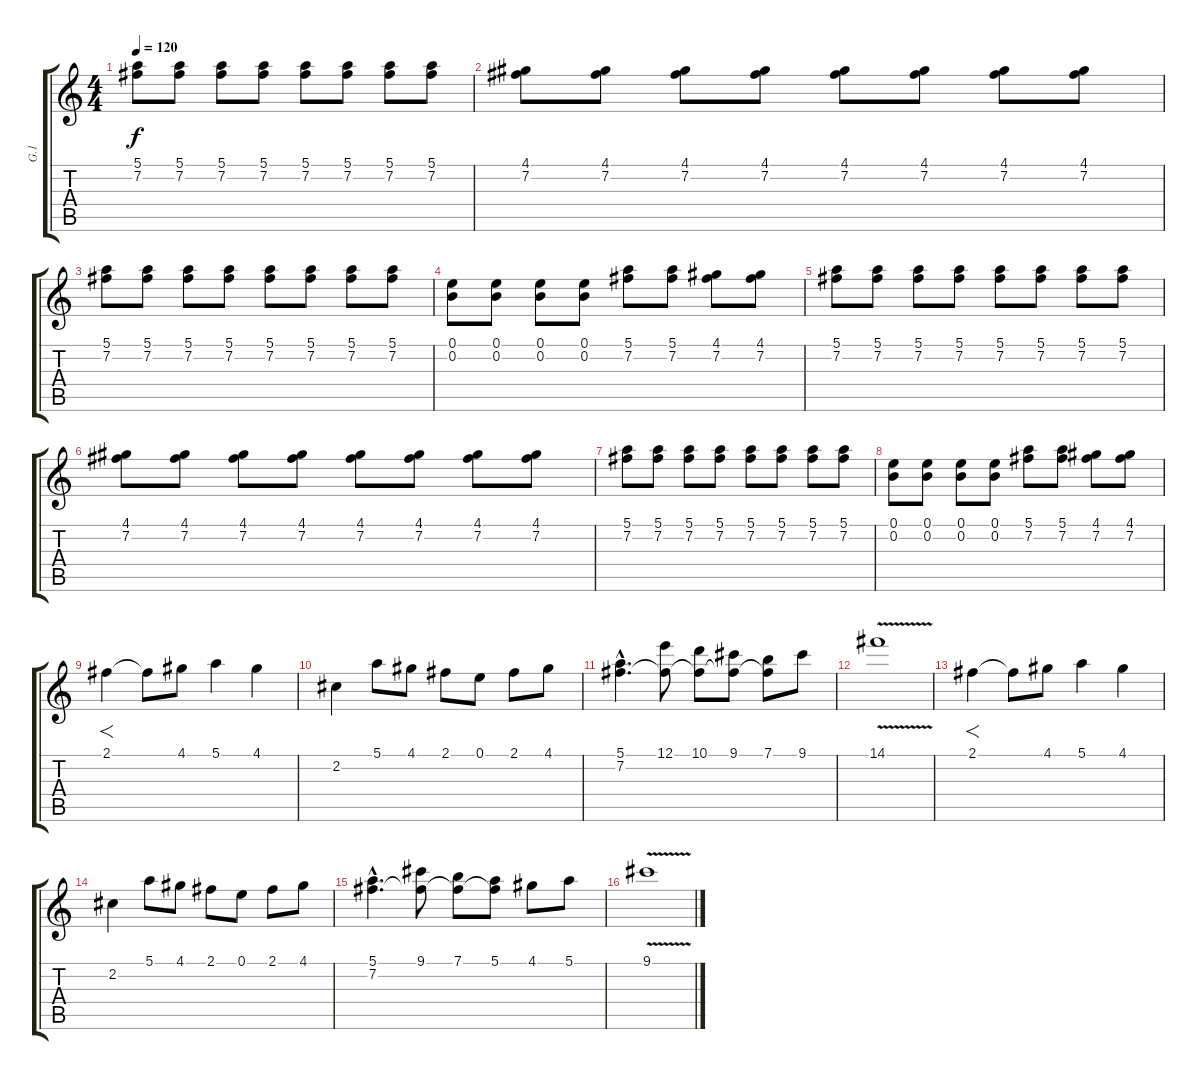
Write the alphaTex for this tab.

\track ("G.1" "G.1") {instrument distortionguitar}
\staff {score tabs}
\tuning (E4 B3 G3 D3 A2 E2) {hide}
\ts (4 4)
\tempo 120
\clef g2
\ks c
(5.1 7.2).8{dy f volume 10} (5.1 7.2).8 (5.1 7.2).8 (5.1 7.2).8 (5.1 7.2).8 (5.1 7.2).8 (5.1 7.2).8 (5.1 7.2).8 |
(4.1 7.2).8 (4.1 7.2).8 (4.1 7.2).8 (4.1 7.2).8 (4.1 7.2).8 (4.1 7.2).8 (4.1 7.2).8 (4.1 7.2).8 |
(5.1 7.2).8{volume 11} (5.1 7.2).8 (5.1 7.2).8 (5.1 7.2).8 (5.1 7.2).8 (5.1 7.2).8 (5.1 7.2).8 (5.1 7.2).8 |
(0.1 0.2).8 (0.1 0.2).8 (0.1 0.2).8 (0.1 0.2).8 (5.1 7.2).8 (5.1 7.2).8 (4.1 7.2).8 (4.1 7.2).8 |
(5.1 7.2).8{volume 10} (5.1 7.2).8 (5.1 7.2).8 (5.1 7.2).8 (5.1 7.2).8 (5.1 7.2).8 (5.1 7.2).8 (5.1 7.2).8 |
(4.1 7.2).8 (4.1 7.2).8 (4.1 7.2).8 (4.1 7.2).8 (4.1 7.2).8 (4.1 7.2).8 (4.1 7.2).8 (4.1 7.2).8 |
(5.1 7.2).8{volume 11} (5.1 7.2).8 (5.1 7.2).8 (5.1 7.2).8 (5.1 7.2).8 (5.1 7.2).8 (5.1 7.2).8 (5.1 7.2).8 |
(0.1 0.2).8 (0.1 0.2).8 (0.1 0.2).8 (0.1 0.2).8 (5.1 7.2).8 (5.1 7.2).8 (4.1 7.2).8 (4.1 7.2).8 |
2.1.4{f} 2.1{t}.8 4.1.8 5.1.4 4.1.4 |
2.2.4 5.1.8 4.1.8 2.1.8 0.1.8 2.1.8 4.1.8 |
(5.1{hac} 7.2{hac}).4{d} (12.1 7.2{t}).8 (10.1 7.2{t}).8 (9.1 7.2{t}).8 (7.1 7.2{t}).8 9.1.8 |
14.1{v}.1 |
2.1.4{f} 2.1{t}.8 4.1.8 5.1.4 4.1.4 |
2.2.4 5.1.8 4.1.8 2.1.8 0.1.8 2.1.8 4.1.8 |
(5.1{hac} 7.2{hac}).4{d} (9.1 7.2{t}).8 (7.1 7.2{t}).8 (5.1 7.2{t}).8 4.1.8 5.1.8 |
9.1{v}.1
